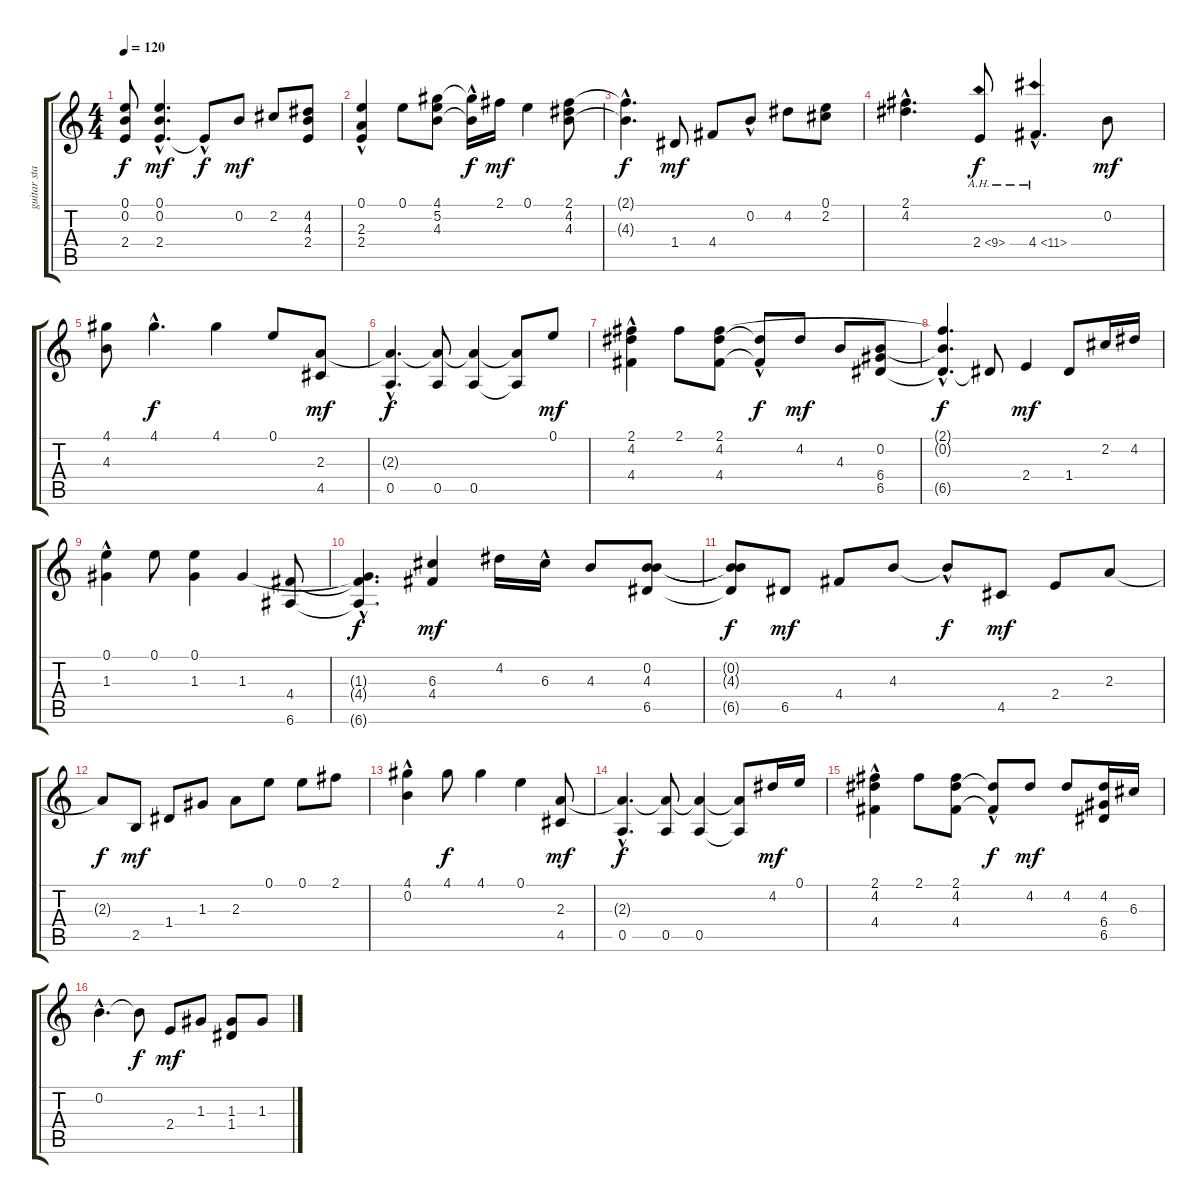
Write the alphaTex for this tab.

\track ("guitar standard" "guitar sta") {instrument acousticguitarnylon}
\staff {score tabs}
\tuning (E4 B3 G3 D3 A2 E2) {hide}
\ts (4 4)
\tempo 120
\clef g2
\ks c
(0.1{t} 0.2{t} 2.4{t}).8{dy f} (0.1 0.2{hac} 2.4{hac}).4{d dy mf} 2.4{hac t}.8{dy f} 0.2.8{dy mf} 2.2.8 (4.2 4.3 2.4).8 |
(0.1 2.3{hac} 2.4{hac}).4 0.1.8 (4.1 5.2 4.3).8 (4.1{t} 4.3{hac t}).16{dy f} 2.1.16{dy mf} 0.1.4 (2.1 4.2 4.3).8 |
(2.1{hac t} 4.3{hac t}).4{d dy f} 1.4.8{dy mf} 4.4.8 0.2{hac}.8 4.2.8 (0.1 2.2).8 |
(2.1{hac} 4.2{hac}).4{d} 2.4{ah 7}.8{dy f} 4.4{ah 7 hac}.4{d} 0.2.8{dy mf} |
(4.1 4.3).8 4.1{hac}.4{d dy f} 4.1.4 0.1.8 (2.3 4.5).8{dy mf} |
(2.3{hac t} 0.5{hac}).4{d dy f} (2.3{t} 0.5).8 (2.3{t} 0.5).4 (2.3{t} 0.5{t}).8 0.1.8{dy mf} |
(2.1 4.2{hac} 4.4{hac}).4 2.1.8 (2.1 4.2 4.4).8 (4.2{t} 4.4{hac t}).8{dy f} 4.2.8{dy mf} 4.3.8 (0.2 6.4 6.5).8 |
(2.1{hac t} 0.2{hac t} 6.5{t}).4{d dy f} 6.5{t}.8 2.4.4{dy mf} 1.4.8 2.2.16 4.2.16 |
(0.1 1.3{hac}).4 0.1.8 (0.1 1.3).4 1.3.4 (4.4 6.6).8 |
(1.3{hac t} 4.4{hac t} 6.6{hac t}).4{d dy f} (6.3 4.4).4{dy mf} 4.2.16 6.3{hac}.16 4.3.8 (0.2 4.3 6.5).8 |
(0.2{t} 4.3{t} 6.5{t}).8{dy f} 6.5.8{dy mf} 4.4.8 4.3.8 4.3{hac t}.8{dy f} 4.5.8{dy mf} 2.4.8 2.3.8 |
2.3{t}.8{dy f} 2.5.8{dy mf} 1.4.8 1.3.8 2.3.8 0.1.8 0.1.8 2.1.8 |
(4.1{hac} 0.2).4 4.1.8{dy f} 4.1.4 0.1.4 (2.3 4.5).8{dy mf} |
(2.3{hac t} 0.5{hac}).4{d dy f} (2.3{t} 0.5).8 (2.3{t} 0.5).4 (2.3{t} 0.5{t}).8 4.2.16{dy mf} 0.1.16 |
(2.1 4.2{hac} 4.4{hac}).4 2.1.8 (2.1 4.2 4.4).8 (4.2{t} 4.4{hac t}).8{dy f} 4.2.8{dy mf} 4.2.8 (4.2 6.4 6.5).16 6.3.16 |
0.2{hac}.4{d} 0.2{t}.8{dy f} 2.4.8{dy mf} 1.3.8 (1.3 1.4).8 1.3.8
